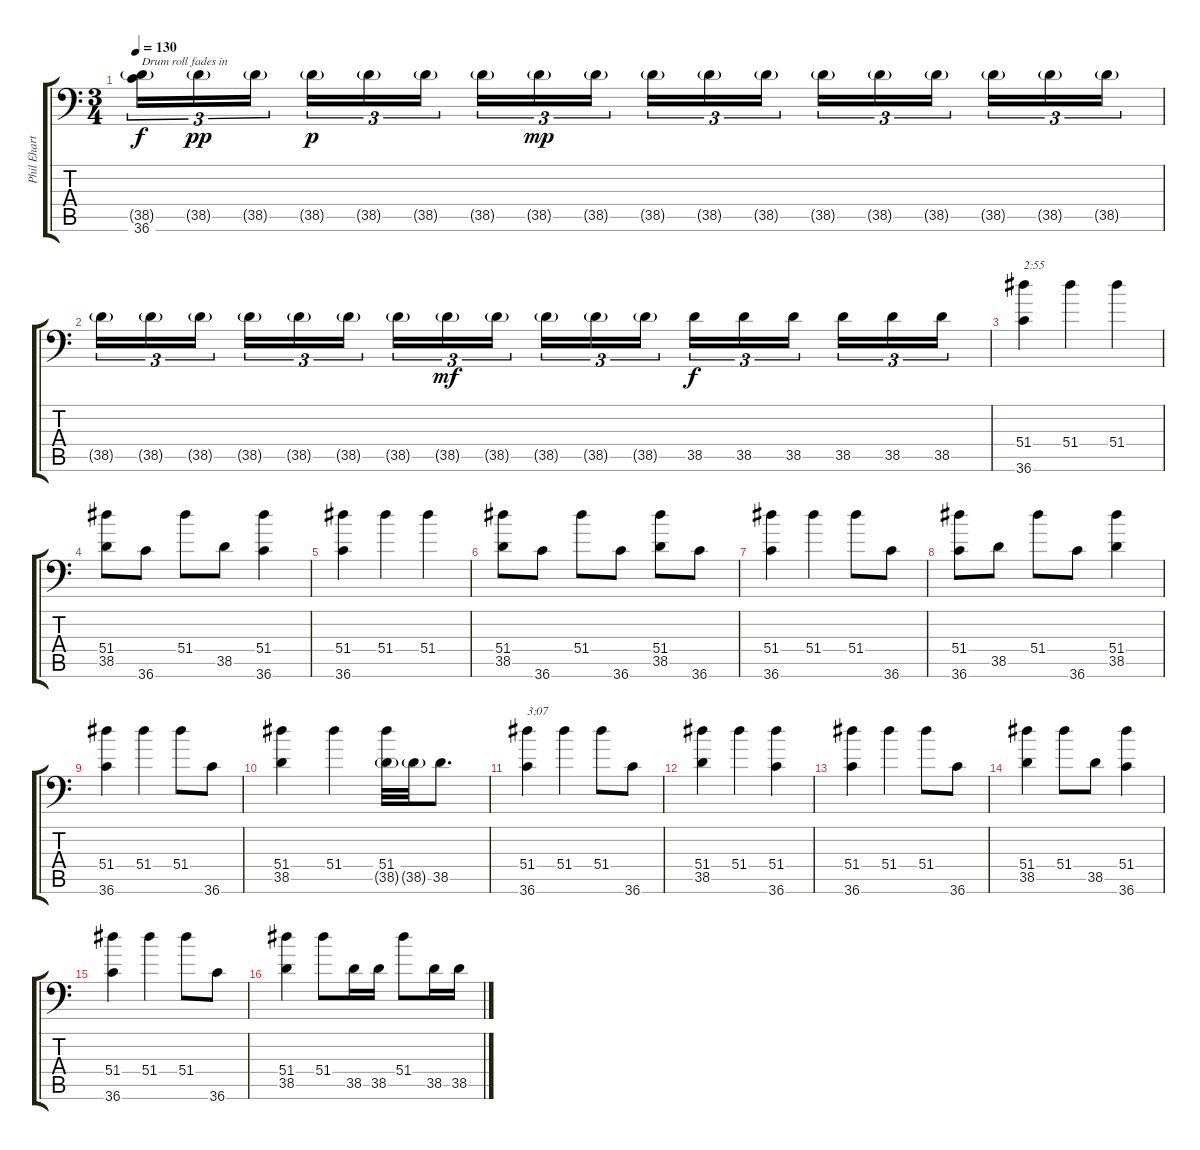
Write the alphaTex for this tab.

\track ("Phil Ehart (Drums)" "Phil Ehart") {instrument acousticgrandpiano}
\staff {score tabs}
\tuning (C-1 C-1 C-1 C-1 C-1 C-1) {hide}
\ts (3 4)
\tempo 130
\clef f4
\ks c
(38.5{g} 36.6).16{tu (3 2) txt "Drum roll fades in" dy f} 38.5{g}.16{tu (3 2) dy pp} 38.5{g}.16{tu (3 2)} 38.5{g}.16{tu (3 2) dy p} 38.5{g}.16{tu (3 2)} 38.5{g}.16{tu (3 2)} 38.5{g}.16{tu (3 2)} 38.5{g}.16{tu (3 2) dy mp} 38.5{g}.16{tu (3 2)} 38.5{g}.16{tu (3 2)} 38.5{g}.16{tu (3 2)} 38.5{g}.16{tu (3 2)} 38.5{g}.16{tu (3 2)} 38.5{g}.16{tu (3 2)} 38.5{g}.16{tu (3 2)} 38.5{g}.16{tu (3 2)} 38.5{g}.16{tu (3 2)} 38.5{g}.16{tu (3 2)} |
38.5{g}.16{tu (3 2)} 38.5{g}.16{tu (3 2)} 38.5{g}.16{tu (3 2)} 38.5{g}.16{tu (3 2)} 38.5{g}.16{tu (3 2)} 38.5{g}.16{tu (3 2)} 38.5{g}.16{tu (3 2)} 38.5{g}.16{tu (3 2) dy mf} 38.5{g}.16{tu (3 2)} 38.5{g}.16{tu (3 2)} 38.5{g}.16{tu (3 2)} 38.5{g}.16{tu (3 2)} 38.5.16{tu (3 2) dy f} 38.5.16{tu (3 2)} 38.5.16{tu (3 2)} 38.5.16{tu (3 2)} 38.5.16{tu (3 2)} 38.5.16{tu (3 2)} |
(51.4 36.6).4{txt "2:55"} 51.4.4 51.4.4 |
(51.4 38.5).8 36.6.8 51.4.8 38.5.8 (51.4 36.6).4 |
(51.4 36.6).4 51.4.4 51.4.4 |
(51.4 38.5).8 36.6.8 51.4.8 36.6.8 (51.4 38.5).8 36.6.8 |
(51.4 36.6).4 51.4.4 51.4.8 36.6.8 |
(51.4 36.6).8 38.5.8 51.4.8 36.6.8 (51.4 38.5).4 |
(51.4 36.6).4 51.4.4 51.4.8 36.6.8 |
(51.4 38.5).4 51.4.4 (51.4 38.5{g}).32 38.5{g}.32 38.5.8{d} |
(51.4 36.6).4{txt "3:07"} 51.4.4 51.4.8 36.6.8 |
(51.4 38.5).4 51.4.4 (51.4 36.6).4 |
(51.4 36.6).4 51.4.4 51.4.8 36.6.8 |
(51.4 38.5).4 51.4.8 38.5.8 (51.4 36.6).4 |
(51.4 36.6).4 51.4.4 51.4.8 36.6.8 |
(51.4 38.5).4 51.4.8 38.5.16 38.5.16 51.4.8 38.5.16 38.5.16
